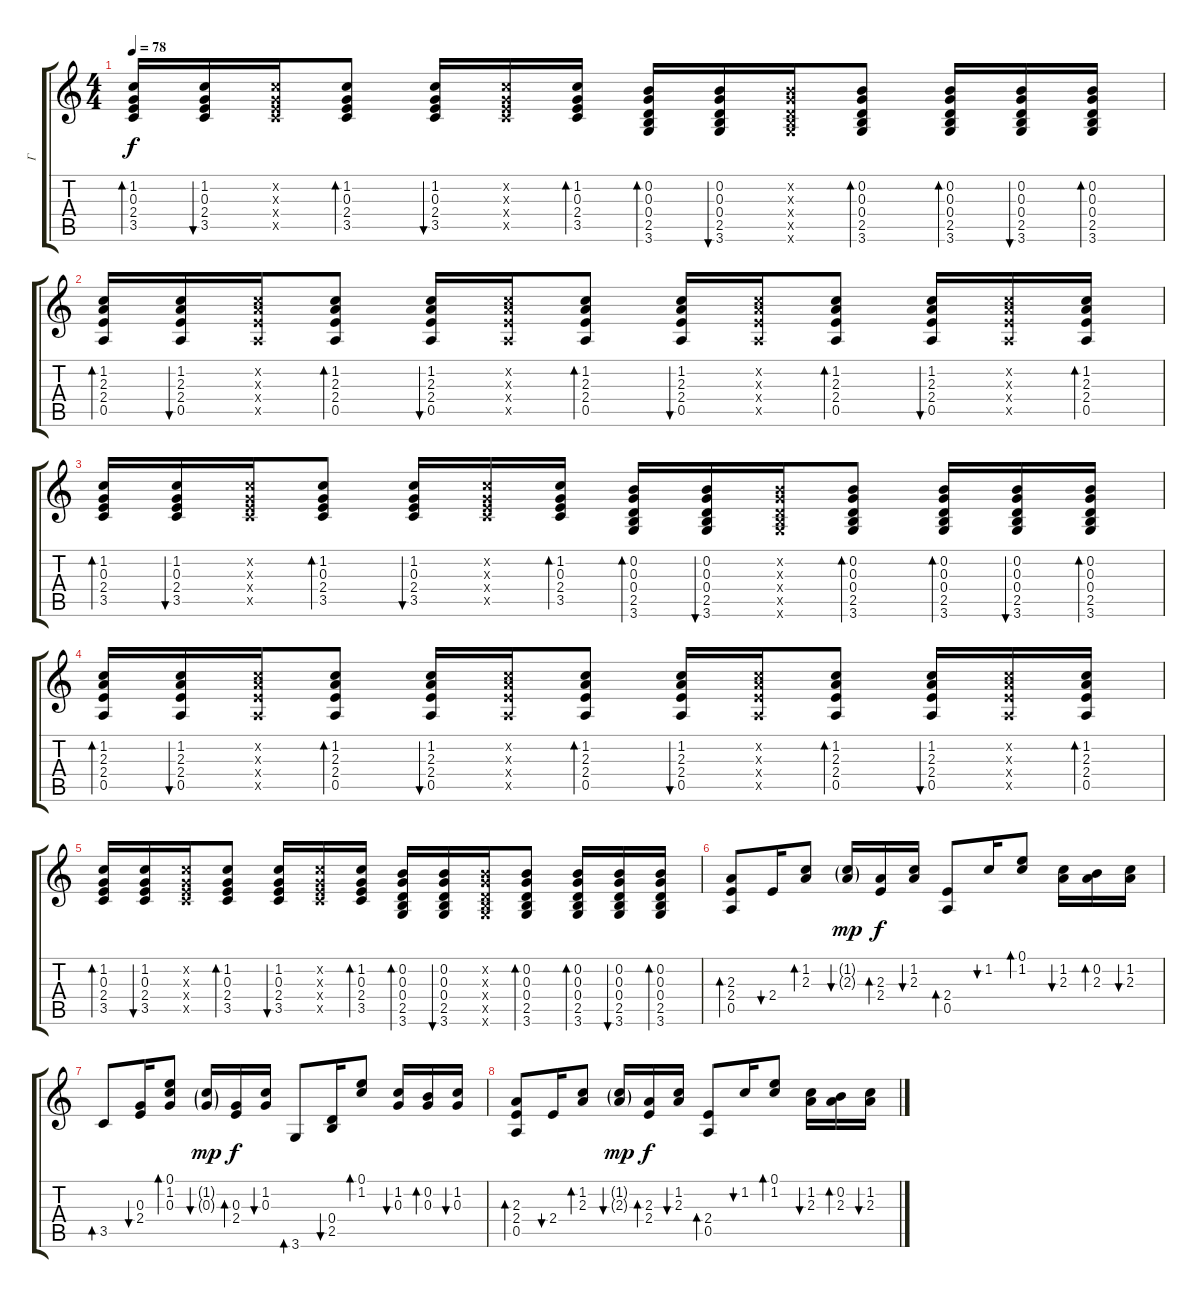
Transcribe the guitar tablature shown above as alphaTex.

\track ("Г" "Г") {instrument acousticguitarnylon}
\staff {score tabs}
\tuning (E4 B3 G3 D3 A2 E2) {hide}
\ts (4 4)
\tempo 78
\clef g2
\ks c
(1.2 0.3 2.4 3.5).16{bd 30 dy f} (1.2 0.3 2.4 3.5).16{bu 30} (1.2{x} 0.3{x} 2.4{x} 3.5{x}).16 (1.2 0.3 2.4 3.5).8{bd 30} (1.2 0.3 2.4 3.5).16{bu 30} (1.2{x} 0.3{x} 2.4{x} 3.5{x}).16 (1.2 0.3 2.4 3.5).16{bd 30} (0.2 0.3 0.4 2.5 3.6).16{bd 30} (0.2 0.3 0.4 2.5 3.6).16{bu 30} (0.2{x} 0.3{x} 0.4{x} 2.5{x} 3.6{x}).16 (0.2 0.3 0.4 2.5 3.6).8{bd 30} (0.2 0.3 0.4 2.5 3.6).16{bd 30} (0.2 0.3 0.4 2.5 3.6).16{bu 30} (0.2 0.3 0.4 2.5 3.6).16{bd 30} |
(1.2 2.3 2.4 0.5).16{bd 30 volume 8} (1.2 2.3 2.4 0.5).16{bu 30} (1.2{x} 2.3{x} 2.4{x} 0.5{x}).16 (1.2 2.3 2.4 0.5).8{bd 30} (1.2 2.3 2.4 0.5).16{bu 30} (1.2{x} 2.3{x} 2.4{x} 0.5{x}).16 (1.2 2.3 2.4 0.5).8{bd 30} (1.2 2.3 2.4 0.5).16{bu 30} (1.2{x} 2.3{x} 2.4{x} 0.5{x}).16 (1.2 2.3 2.4 0.5).8{bd 30} (1.2 2.3 2.4 0.5).16{bu 30} (1.2{x} 2.3{x} 2.4{x} 0.5{x}).16 (1.2 2.3 2.4 0.5).16{bd 30} |
(1.2 0.3 2.4 3.5).16{bd 30} (1.2 0.3 2.4 3.5).16{bu 30} (1.2{x} 0.3{x} 2.4{x} 3.5{x}).16 (1.2 0.3 2.4 3.5).8{bd 30} (1.2 0.3 2.4 3.5).16{bu 30} (1.2{x} 0.3{x} 2.4{x} 3.5{x}).16 (1.2 0.3 2.4 3.5).16{bd 30} (0.2 0.3 0.4 2.5 3.6).16{bd 30} (0.2 0.3 0.4 2.5 3.6).16{bu 30} (0.2{x} 0.3{x} 0.4{x} 2.5{x} 3.6{x}).16 (0.2 0.3 0.4 2.5 3.6).8{bd 30} (0.2 0.3 0.4 2.5 3.6).16{bd 30} (0.2 0.3 0.4 2.5 3.6).16{bu 30} (0.2 0.3 0.4 2.5 3.6).16{bd 30} |
(1.2 2.3 2.4 0.5).16{bd 30} (1.2 2.3 2.4 0.5).16{bu 30} (1.2{x} 2.3{x} 2.4{x} 0.5{x}).16 (1.2 2.3 2.4 0.5).8{bd 30} (1.2 2.3 2.4 0.5).16{bu 30} (1.2{x} 2.3{x} 2.4{x} 0.5{x}).16 (1.2 2.3 2.4 0.5).8{bd 30} (1.2 2.3 2.4 0.5).16{bu 30} (1.2{x} 2.3{x} 2.4{x} 0.5{x}).16 (1.2 2.3 2.4 0.5).8{bd 30} (1.2 2.3 2.4 0.5).16{bu 30} (1.2{x} 2.3{x} 2.4{x} 0.5{x}).16 (1.2 2.3 2.4 0.5).16{bd 30} |
(1.2 0.3 2.4 3.5).16{bd 30} (1.2 0.3 2.4 3.5).16{bu 30} (1.2{x} 0.3{x} 2.4{x} 3.5{x}).16 (1.2 0.3 2.4 3.5).8{bd 30} (1.2 0.3 2.4 3.5).16{bu 30} (1.2{x} 0.3{x} 2.4{x} 3.5{x}).16 (1.2 0.3 2.4 3.5).16{bd 30} (0.2 0.3 0.4 2.5 3.6).16{bd 30} (0.2 0.3 0.4 2.5 3.6).16{bu 30} (0.2{x} 0.3{x} 0.4{x} 2.5{x} 3.6{x}).16 (0.2 0.3 0.4 2.5 3.6).8{bd 30} (0.2 0.3 0.4 2.5 3.6).16{bd 30} (0.2 0.3 0.4 2.5 3.6).16{bu 30} (0.2 0.3 0.4 2.5 3.6).16{bd 30} |
(2.3 2.4 0.5).8{bd 30} 2.4.16{bu 60} (1.2 2.3).8{bd 60} (1.2{g} 2.3{g}).16{bu 60 dy mp} (2.3 2.4).16{bd 60 dy f} (1.2 2.3).16{bu 60} (2.4 0.5).8{bd 60} 1.2.16{bu 60} (0.1 1.2).8{bd 60} (1.2 2.3).16{bu 60} (0.2 2.3).16{bd 60} (1.2 2.3).16{bu 60} |
3.5.8{bd 30} (0.3 2.4).16{bu 60} (0.1 1.2 0.3).8{bd 60} (1.2{g} 0.3{g}).16{bu 60 dy mp} (0.3 2.4).16{bd 60 dy f} (1.2 0.3).16{bu 60} 3.6.8{bd 60} (0.4 2.5).16{bu 60} (0.1 1.2).8{bd 60} (1.2 0.3).16{bu 60} (0.2 0.3).16{bd 60} (1.2 0.3).16{bu 60} |
(2.3 2.4 0.5).8{bd 30} 2.4.16{bu 60} (1.2 2.3).8{bd 60} (1.2{g} 2.3{g}).16{bu 60 dy mp} (2.3 2.4).16{bd 60 dy f} (1.2 2.3).16{bu 60} (2.4 0.5).8{bd 60} 1.2.16{bu 60} (0.1 1.2).8{bd 60} (1.2 2.3).16{bu 60} (0.2 2.3).16{bd 60} (1.2 2.3).16{bu 60}
